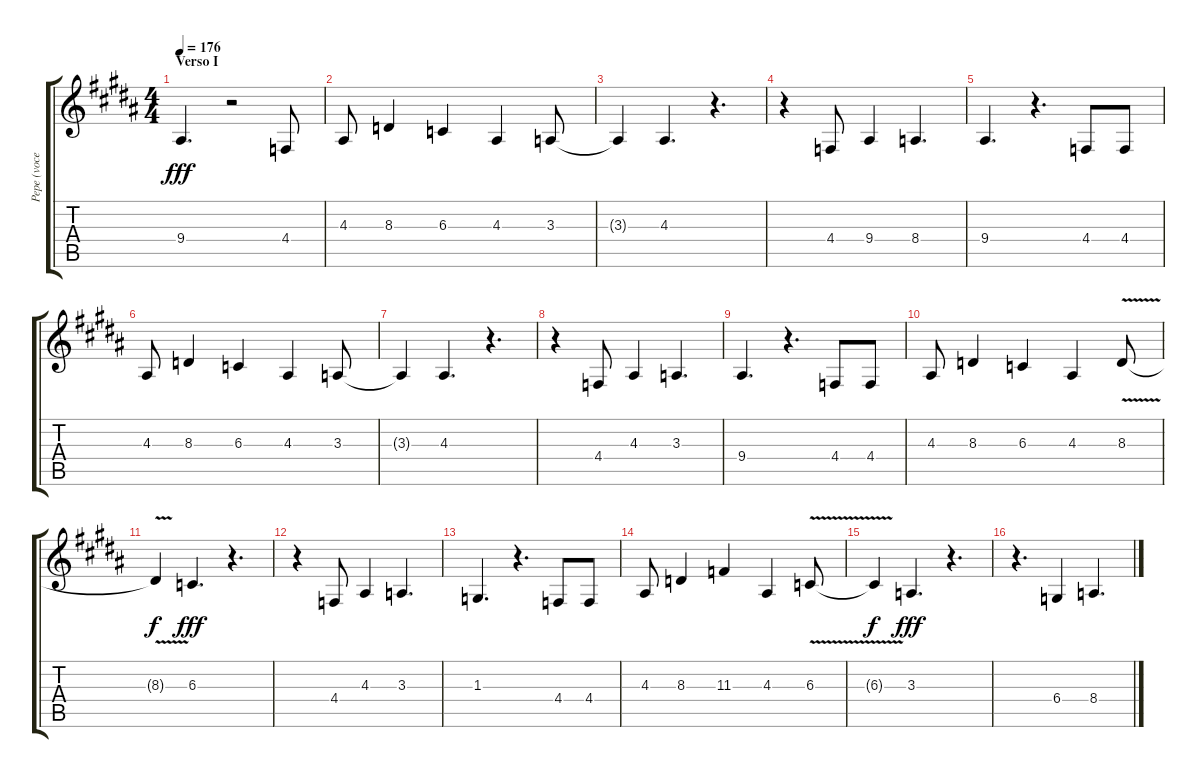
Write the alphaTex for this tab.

\track ("Pepe (voces)" "Pepe (voce") {instrument tenorsax}
\staff {score tabs}
\tuning (Eb4 Bb3 Gb3 Db3 Ab2 Eb2) {hide}
\ts (4 4)
\section ("" "Verso I")
\tempo 176
\clef g2
\ks b
9.4.4{d dy fff} r.2 4.4.8 |
4.3.8 8.3.4 6.3.4 4.3.4 3.3.8 |
3.3{t}.4 4.3.4{d} r.4{d} |
r.4 4.4.8 9.4.4 8.4.4{d} |
9.4.4{d} r.4{d} 4.4.8 4.4.8 |
4.3.8 8.3.4 6.3.4 4.3.4 3.3.8 |
3.3{t}.4 4.3.4{d} r.4{d} |
r.4 4.4.8 4.3.4 3.3.4{d} |
9.4.4{d} r.4{d} 4.4.8 4.4.8 |
4.3.8 8.3.4 6.3.4 4.3.4 8.3{v}.8 |
8.3{t}.4{dy f} 6.3.4{d dy fff} r.4{d} |
r.4 4.4.8 4.3.4 3.3.4{d} |
1.3.4{d} r.4{d} 4.4.8 4.4.8 |
4.3.8 8.3.4 11.3.4 4.3.4 6.3{v}.8 |
6.3{t}.4{dy f} 3.3.4{d dy fff} r.4{d} |
r.4{d} 6.4.4 8.4.4{d}
